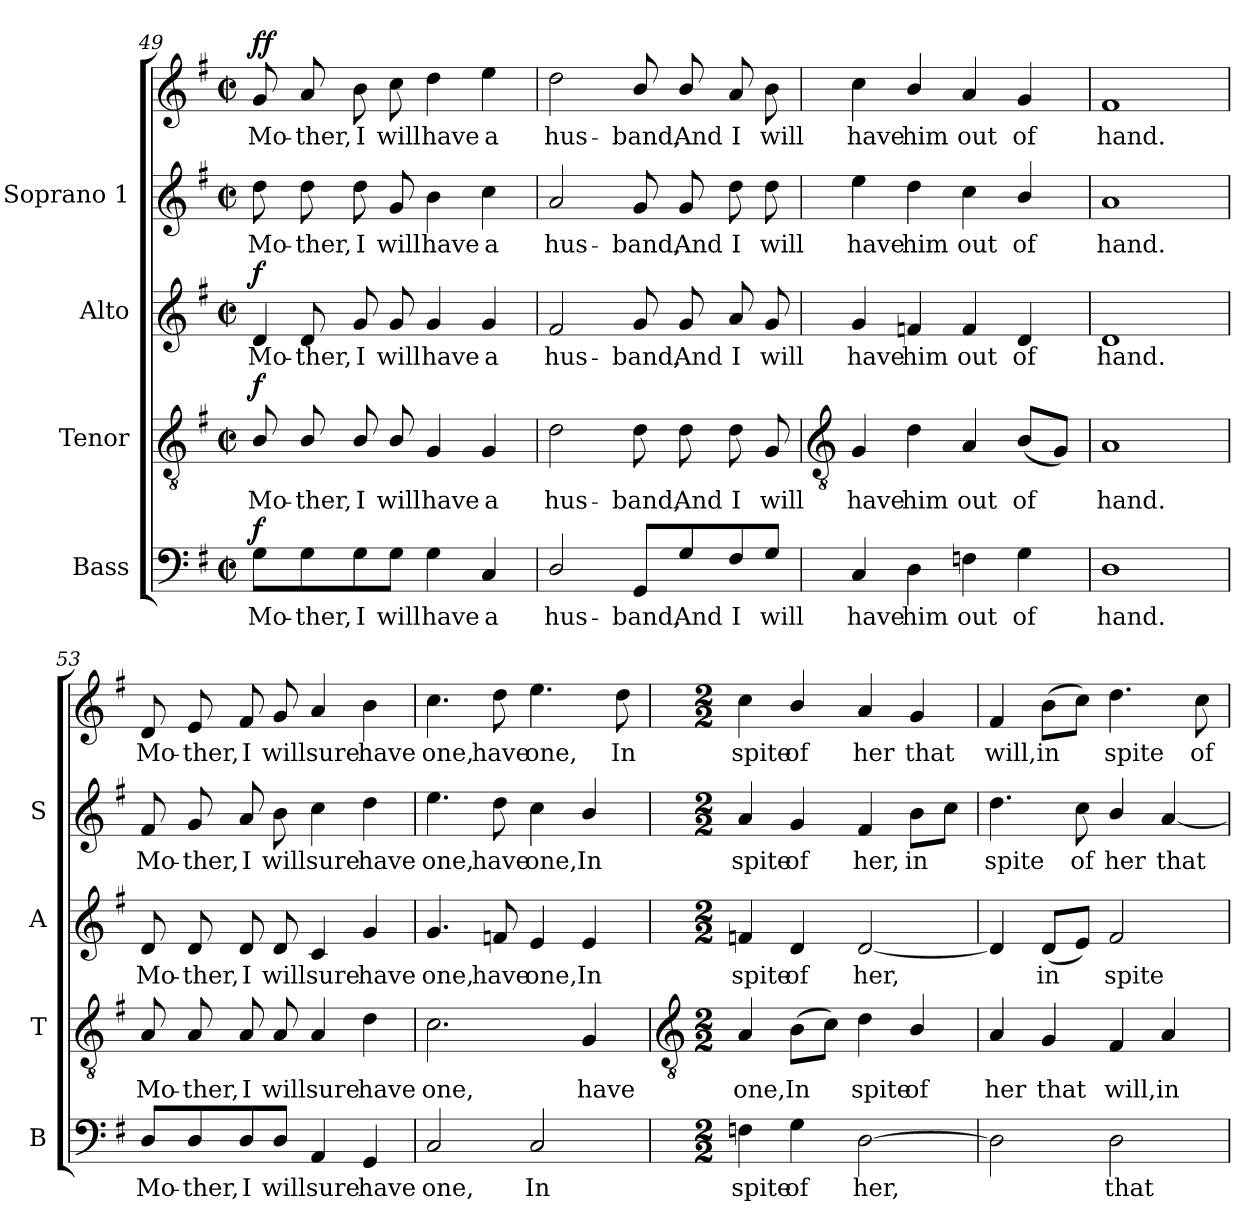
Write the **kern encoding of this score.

**kern	**text	**dynam	**kern	**text	**dynam	**kern	**text	**dynam	**kern	**text	**kern	**text	**dynam
*part4	*part4	*part4	*part3	*part3	*part3	*part2	*part2	*part2	*part1	*part1	*part1	*part1	*part1
*staff5	*staff5	*staff5	*staff4	*staff4	*staff4	*staff3	*staff3	*staff3	*staff2	*staff2	*staff1	*staff1	*staff1/2
*I"Bass	*	*	*I"Tenor	*	*	*I"Alto	*	*	*I"Soprano 1	*	*	*	*
*I'B	*	*	*I'T	*	*	*I'A	*	*	*I'S	*	*	*	*
*clefF4	*	*	*clefGv2	*	*	*clefG2	*	*	*clefG2	*	*clefG2	*	*
*k[f#]	*	*	*k[f#]	*	*	*k[f#]	*	*	*k[f#]	*	*k[f#]	*	*
*G:	*	*	*G:	*	*	*G:	*	*	*G:	*	*G:	*	*
*M2/2	*	*	*M2/2	*	*	*M2/2	*	*	*M2/2	*	*M2/2	*	*
*met(c|)	*	*	*met(c|)	*	*	*met(c|)	*	*	*met(c|)	*	*met(c|)	*	*
=49	=49	=49	=49	=49	=49	=49	=49	=49	=49	=49	=49	=49	=49
!	!LO:LY:b	!LO:DY:b	!	!LO:LY:b	!LO:DY:b	!	!LO:LY:b	!LO:DY:b	!	!LO:LY:b	!	!LO:LY:b	!LO:DY:b=2
!	!	!	!	!	!	!	!	!	!	!	!	!	!LO:DY:n=1:b
8G\L	Mo-	f	8B/	Mo-	f	8dJ	Mo-	f	8dd	Mo-	8g	Mo-	f f
!	!LO:LY:b	!	!	!LO:LY:b	!	!	!LO:LY:b	!	!	!LO:LY:b	!	!LO:LY:b	!
8G\	-ther,	.	8B/	-ther,	.	8d	-ther,	.	8dd	-ther,	8a	-ther,	.
!	!LO:LY:b	!	!	!LO:LY:b	!	!	!LO:LY:b	!	!	!LO:LY:b	!	!LO:LY:b	!
8G\	I	.	8B/	I	.	8g	I	.	8dd	I	8b	I	.
!	!LO:LY:b	!	!	!LO:LY:b	!	!	!LO:LY:b	!	!	!LO:LY:b	!	!LO:LY:b	!
8G\J	will	.	8B/	will	.	8g	will	.	8g	will	8cc	will	.
!	!LO:LY:b	!	!	!LO:LY:b	!	!	!LO:LY:b	!	!	!LO:LY:b	!	!LO:LY:b	!
4G	have	.	4G	have	.	4g	have	.	4b	have	4dd	have	.
!	!LO:LY:b	!	!	!LO:LY:b	!	!	!LO:LY:b	!	!	!LO:LY:b	!	!LO:LY:b	!
4C	a	.	4G	a	.	4g	a	.	4cc	a	4ee	a	.
=50	=50	=50	=50	=50	=50	=50	=50	=50	=50	=50	=50	=50	=50
!	!LO:LY:b	!	!	!LO:LY:b	!	!	!LO:LY:b	!	!	!LO:LY:b	!	!LO:LY:b	!
2D/	hus-	.	2d	hus-	.	2f#	hus-	.	2a	hus-	2dd	hus-	.
!	!LO:LY:b	!	!	!LO:LY:b	!	!	!LO:LY:b	!	!	!LO:LY:b	!	!LO:LY:b	!
8GG/L	-band,	.	8d	-band,	.	8g	-band,	.	8g	-band,	8b/	-band,	.
!	!LO:LY:b	!	!	!LO:LY:b	!	!	!LO:LY:b	!	!	!LO:LY:b	!	!LO:LY:b	!
8G/	And	.	8d	And	.	8g	And	.	8g	And	8b/	And	.
!	!LO:LY:b	!	!	!LO:LY:b	!	!	!LO:LY:b	!	!	!LO:LY:b	!	!LO:LY:b	!
8F#/	I	.	8d	I	.	8a	I	.	8dd	I	8a	I	.
!	!LO:LY:b	!	!	!LO:LY:b	!	!	!LO:LY:b	!	!	!LO:LY:b	!	!LO:LY:b	!
8G/J	will	.	8G	will	.	8g	will	.	8dd	will	8b	will	.
!!LO:LB:g=z
=51	=51	=51	=51	=51	=51	=51	=51	=51	=51	=51	=51	=51	=51
*	*	*	*clefGv2	*	*	*	*	*	*	*	*	*	*
!	!LO:LY:b	!	!	!LO:LY:b	!	!	!LO:LY:b	!	!	!LO:LY:b	!	!LO:LY:b	!
4C	have	.	4G	have	.	4g	have	.	4ee	have	4cc	have	.
!	!LO:LY:b	!	!	!LO:LY:b	!	!	!LO:LY:b	!	!	!LO:LY:b	!	!LO:LY:b	!
4D	him	.	4d	him	.	4fn	him	.	4dd	him	4b/	him	.
!	!LO:LY:b	!	!	!LO:LY:b	!	!	!LO:LY:b	!	!	!LO:LY:b	!	!LO:LY:b	!
4Fn	out	.	4A	out	.	4f	out	.	4cc	out	4a	out	.
!	!LO:LY:b	!	!	!LO:LY:b	!	!	!LO:LY:b	!	!	!LO:LY:b	!	!LO:LY:b	!
4G	of	.	(<8BL	of	.	4d	of	.	4b/	of	4g	of	.
.	.	.	8GJ)	.	.	.	.	.	.	.	.	.	.
=52	=52	=52	=52	=52	=52	=52	=52	=52	=52	=52	=52	=52	=52
!	!LO:LY:b	!	!	!LO:LY:b	!	!	!LO:LY:b	!	!	!LO:LY:b	!	!LO:LY:b	!
1D	hand.	.	1A	hand.	.	1d	hand.	.	1a	hand.	1f#	hand.	.
=53	=53	=53	=53	=53	=53	=53	=53	=53	=53	=53	=53	=53	=53
!	!LO:LY:b	!	!	!LO:LY:b	!	!	!LO:LY:b	!	!	!LO:LY:b	!	!LO:LY:b	!
8D/L	Mo-	.	8A	Mo-	.	8d	Mo-	.	8f#	Mo-	8d	Mo-	.
!	!LO:LY:b	!	!	!LO:LY:b	!	!	!LO:LY:b	!	!	!LO:LY:b	!	!LO:LY:b	!
8D/	-ther,	.	8A	-ther,	.	8d	-ther,	.	8g	-ther,	8e	-ther,	.
!	!LO:LY:b	!	!	!LO:LY:b	!	!	!LO:LY:b	!	!	!LO:LY:b	!	!LO:LY:b	!
8D/	I	.	8A	I	.	8d	I	.	8a	I	8f#	I	.
!	!LO:LY:b	!	!	!LO:LY:b	!	!	!LO:LY:b	!	!	!LO:LY:b	!	!LO:LY:b	!
8D/J	will	.	8A	will	.	8d	will	.	8b	will	8g	will	.
!	!LO:LY:b	!	!	!LO:LY:b	!	!	!LO:LY:b	!	!	!LO:LY:b	!	!LO:LY:b	!
4AA	sure	.	4A	sure	.	4c	sure	.	4cc	sure	4a	sure	.
!	!LO:LY:b	!	!	!LO:LY:b	!	!	!LO:LY:b	!	!	!LO:LY:b	!	!LO:LY:b	!
4GG	have	.	4d	have	.	4g	have	.	4dd	have	4b	have	.
=54	=54	=54	=54	=54	=54	=54	=54	=54	=54	=54	=54	=54	=54
!	!LO:LY:b	!	!	!LO:LY:b	!	!	!LO:LY:b	!	!	!LO:LY:b	!	!LO:LY:b	!
2C	one,	.	2.c	one,	.	4.g	one,	.	4.ee	one,	4.cc	one,	.
!	!	!	!	!	!	!	!LO:LY:b	!	!	!LO:LY:b	!	!LO:LY:b	!
.	.	.	.	.	.	8fn	have	.	8dd	have	8dd	have	.
!	!LO:LY:b	!	!	!	!	!	!LO:LY:b	!	!	!LO:LY:b	!	!LO:LY:b	!
2C	In	.	.	.	.	4e	one,	.	4cc	one,	4.ee	one,	.
!	!	!	!	!LO:LY:b	!	!	!LO:LY:b	!	!	!LO:LY:b	!	!	!
.	.	.	4G	have	.	4e	In	.	4b/	In	.	.	.
!	!	!	!	!	!	!	!	!	!	!	!	!LO:LY:b	!
.	.	.	.	.	.	.	.	.	.	.	8dd	In	.
!!LO:LB:g=z
=55	=55	=55	=55	=55	=55	=55	=55	=55	=55	=55	=55	=55	=55
*	*	*	*clefGv2	*	*	*	*	*	*	*	*	*	*
*M2/2	*	*	*M2/2	*	*	*M2/2	*	*	*M2/2	*	*M2/2	*	*
!	!LO:LY:b	!	!	!LO:LY:b	!	!	!LO:LY:b	!	!	!LO:LY:b	!	!LO:LY:b	!
4Fn	spite	.	4A	one,	.	4fn	spite	.	4a	spite	4cc	spite	.
!	!LO:LY:b	!	!	!LO:LY:b	!	!	!LO:LY:b	!	!	!LO:LY:b	!	!LO:LY:b	!
4G	of	.	(>8BL	In	.	4d	of	.	4g	of	4b/	of	.
.	.	.	8cJ)	.	.	.	.	.	.	.	.	.	.
!	!LO:LY:b	!	!	!LO:LY:b	!	!	!LO:LY:b	!	!	!LO:LY:b	!	!LO:LY:b	!
[2D	her,	.	4d	spite	.	[2d	her,	.	4f#	her,	4a	her	.
!	!	!	!	!LO:LY:b	!	!	!	!	!	!LO:LY:b	!	!LO:LY:b	!
.	.	.	4B/	of	.	.	.	.	8bL	in	4g	that	.
.	.	.	.	.	.	.	.	.	8ccJ	.	.	.	.
=56	=56	=56	=56	=56	=56	=56	=56	=56	=56	=56	=56	=56	=56
!	!	!	!	!LO:LY:b	!	!	!	!	!	!LO:LY:b	!	!LO:LY:b	!
2D]	.	.	4A	her	.	4d]	.	.	4.dd	spite	4f#	will,	.
!	!	!	!	!LO:LY:b	!	!	!LO:LY:b	!	!	!	!	!LO:LY:b	!
.	.	.	4G	that	.	(<8dL	in	.	.	.	(>8bL	in	.
!	!	!	!	!	!	!	!	!	!	!LO:LY:b	!	!	!
.	.	.	.	.	.	8eJ)	.	.	8cc	of	8ccJ)	.	.
!	!LO:LY:b	!	!	!LO:LY:b	!	!	!LO:LY:b	!	!	!LO:LY:b	!	!LO:LY:b	!
2D	that	.	4F#	will,	.	2f#	spite	.	4b/	her	4.dd	spite	.
!	!	!	!	!LO:LY:b	!	!	!	!	!	!LO:LY:b	!	!	!
.	.	.	4A	in	.	.	.	.	[4a	that	.	.	.
!	!	!	!	!	!	!	!	!	!	!	!	!LO:LY:b	!
.	.	.	.	.	.	.	.	.	.	.	8cc	of	.
=	=	=	=	=	=	=	=	=	=	=	=	=	=
*-	*-	*-	*-	*-	*-	*-	*-	*-	*-	*-	*-	*-	*-
